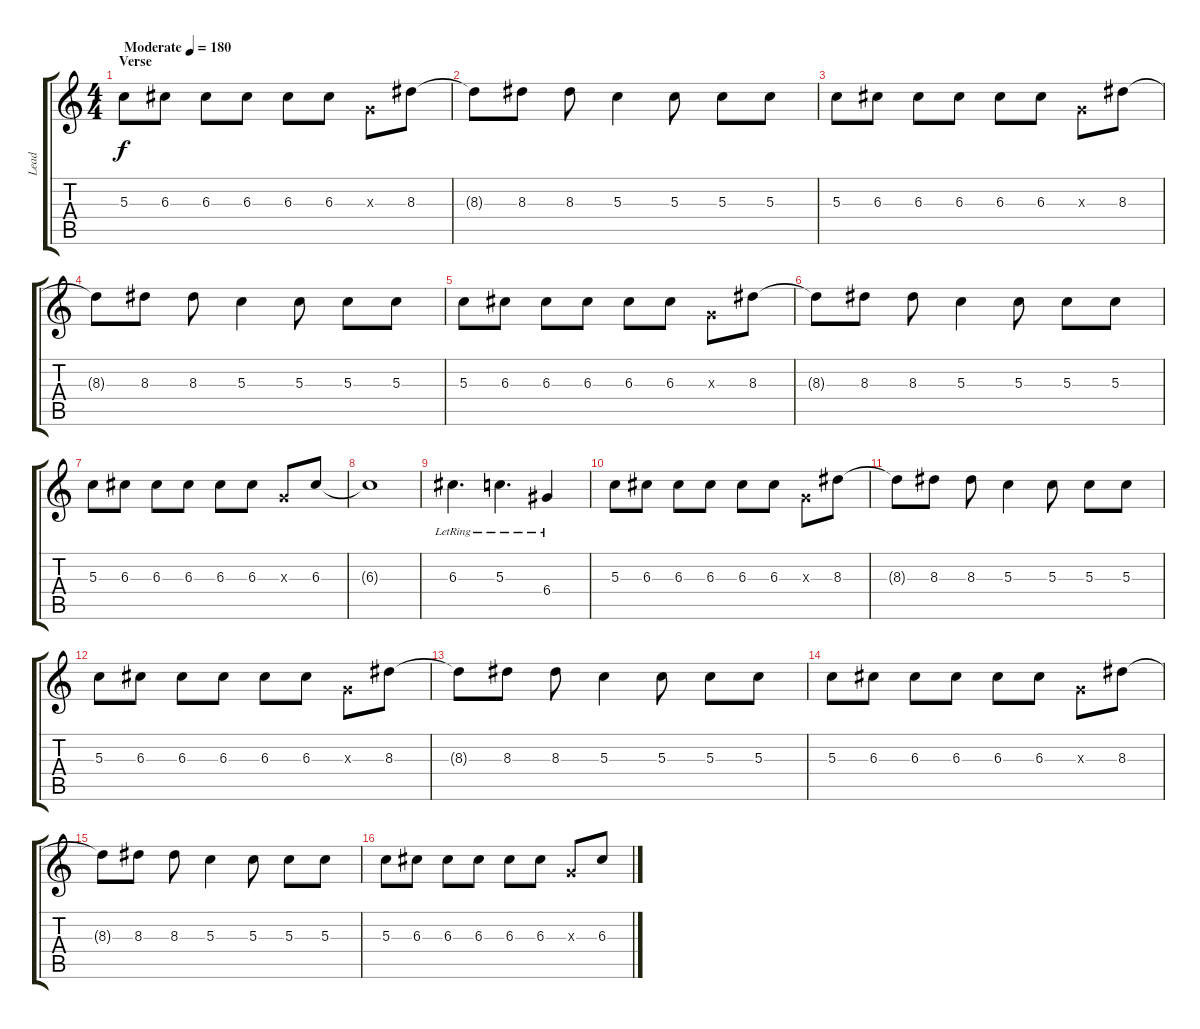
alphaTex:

\track ("Lead" "Lead") {instrument overdrivenguitar}
\staff {score tabs}
\tuning (E4 B3 G3 D3 A2 D2) {hide}
\ts (4 4)
\section ("" "Verse")
\tempo (180 "Moderate")
\clef g2
\ks c
5.3.8{dy f instrument electricguitarclean} 6.3.8 6.3.8 6.3.8 6.3.8 6.3.8 0.3{x}.8 8.3.8 |
8.3{t}.8 8.3.8 8.3.8 5.3.4 5.3.8 5.3.8 5.3.8 |
5.3.8 6.3.8 6.3.8 6.3.8 6.3.8 6.3.8 0.3{x}.8 8.3.8 |
8.3{t}.8 8.3.8 8.3.8 5.3.4 5.3.8 5.3.8 5.3.8 |
5.3.8 6.3.8 6.3.8 6.3.8 6.3.8 6.3.8 0.3{x}.8 8.3.8 |
8.3{t}.8 8.3.8 8.3.8 5.3.4 5.3.8 5.3.8 5.3.8 |
5.3.8 6.3.8 6.3.8 6.3.8 6.3.8 6.3.8 0.3{x}.8 6.3.8 |
6.3{t}.1 |
6.3{lr}.4{d} 5.3{lr}.4{d} 6.4{lr}.4 |
5.3.8 6.3.8 6.3.8 6.3.8 6.3.8 6.3.8 0.3{x}.8 8.3.8 |
8.3{t}.8 8.3.8 8.3.8 5.3.4 5.3.8 5.3.8 5.3.8 |
5.3.8 6.3.8 6.3.8 6.3.8 6.3.8 6.3.8 0.3{x}.8 8.3.8 |
8.3{t}.8 8.3.8 8.3.8 5.3.4 5.3.8 5.3.8 5.3.8 |
5.3.8 6.3.8 6.3.8 6.3.8 6.3.8 6.3.8 0.3{x}.8 8.3.8 |
8.3{t}.8 8.3.8 8.3.8 5.3.4 5.3.8 5.3.8 5.3.8 |
5.3.8 6.3.8 6.3.8 6.3.8 6.3.8 6.3.8 0.3{x}.8 6.3.8
